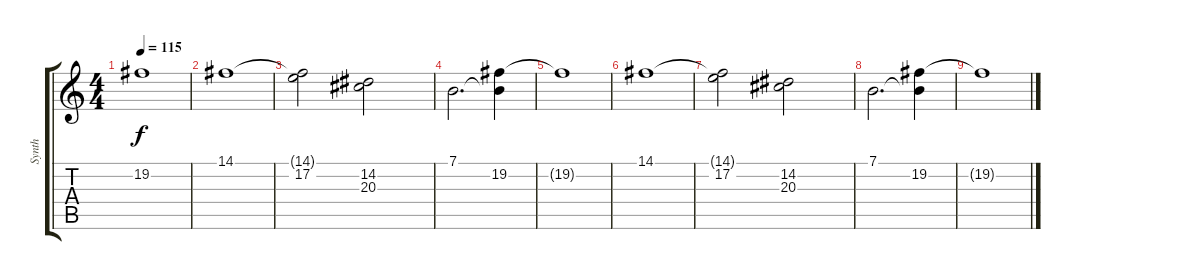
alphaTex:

\track ("Synth" "Synth") {instrument pad2warm}
\staff {score tabs}
\tuning (E4 B3 G3 D3 A2 E2) {hide}
\ts (4 4)
\tempo 115
\clef g2
\ks c
19.2{t}.1{dy f} |
14.1.1 |
(14.1{t} 17.2).2 (14.2 20.3).2 |
7.1.2{d} (7.1{t} 19.2).4 |
19.2{t}.1 |
14.1.1 |
(14.1{t} 17.2).2 (14.2 20.3).2 |
7.1.2{d} (7.1{t} 19.2).4 |
19.2{t}.1
